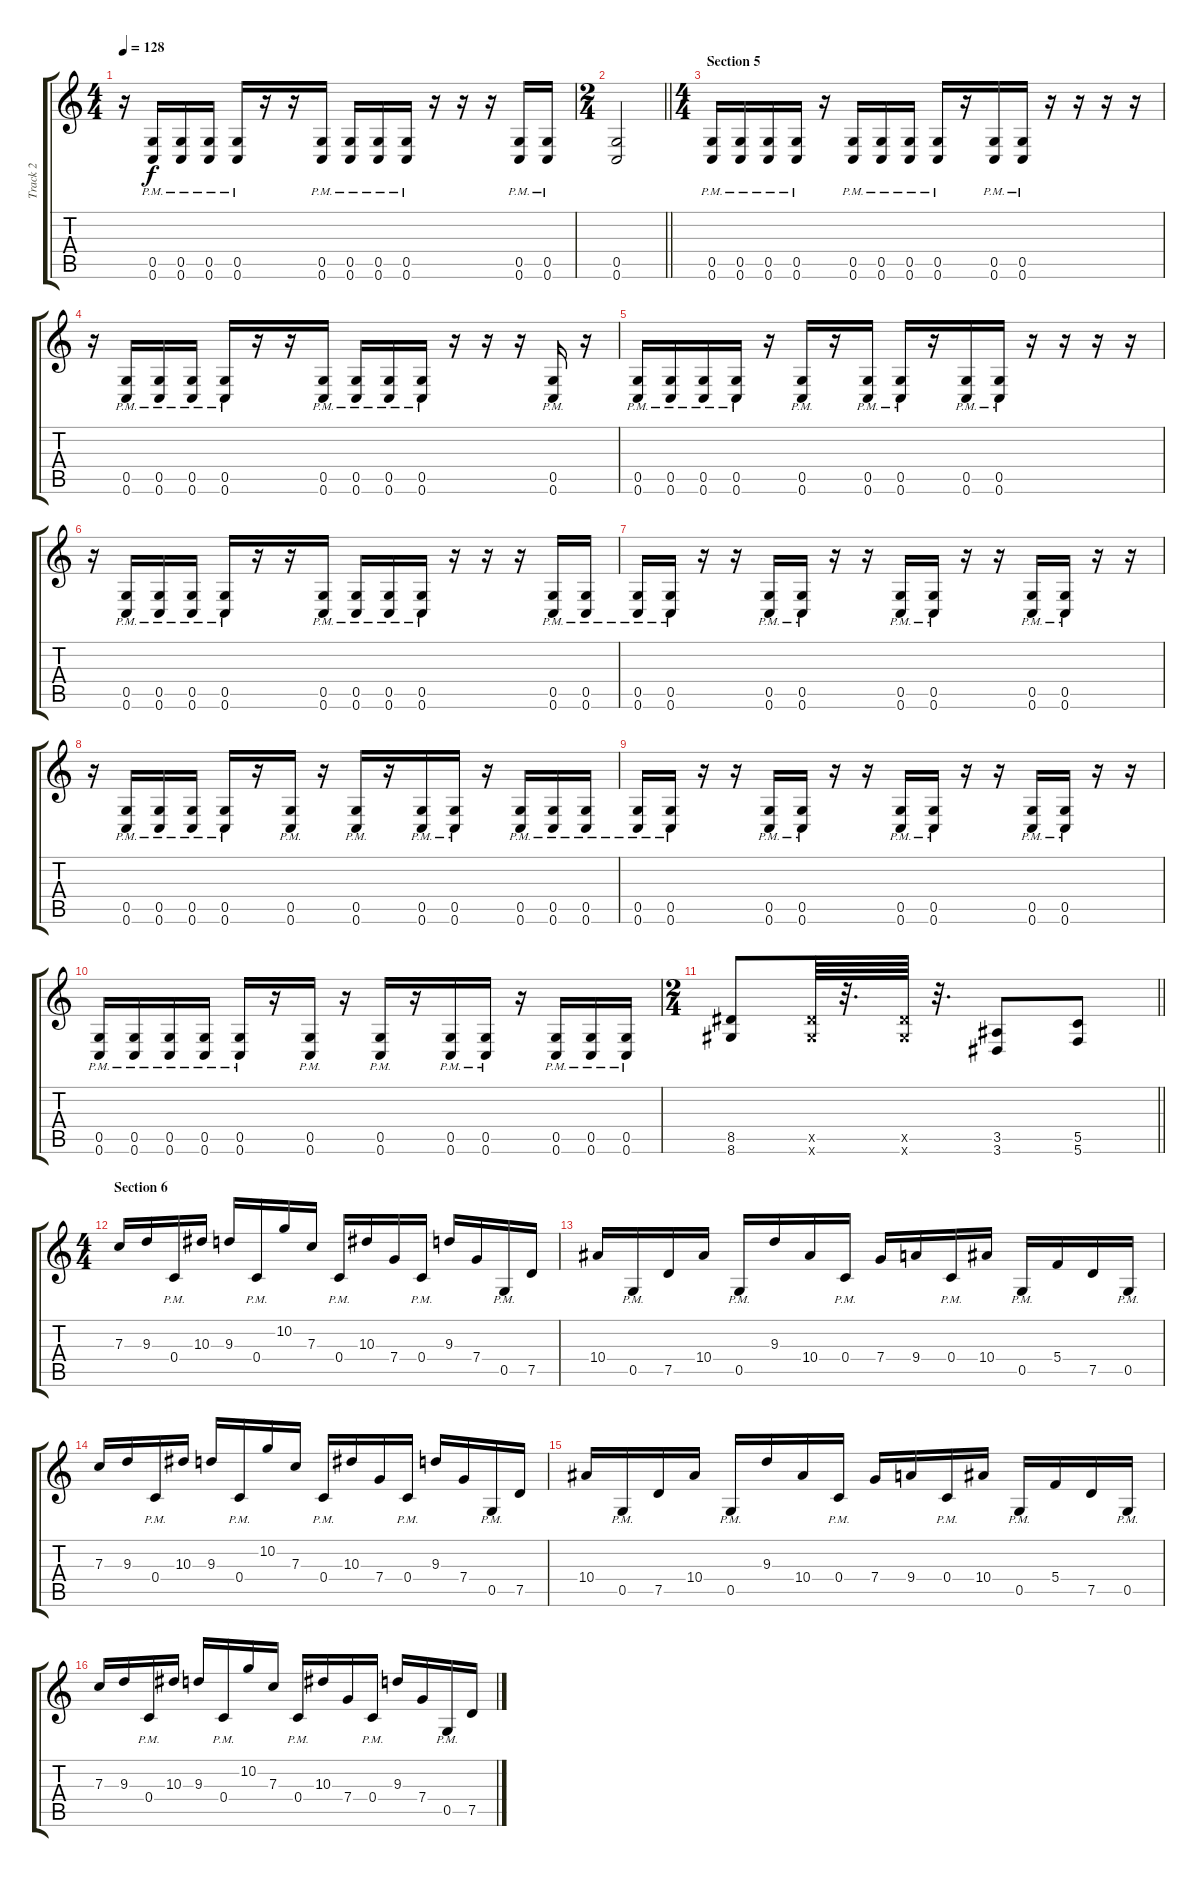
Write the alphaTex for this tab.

\track ("Track 2" "Track 2") {instrument distortionguitar}
\staff {score tabs}
\tuning (D4 A3 F3 C3 G2 C2) {hide}
\ts (4 4)
\tempo 128
\clef g2
\ks c
r.16{dy f} (0.5{pm} 0.6{pm}).16 (0.5{pm} 0.6{pm}).16 (0.5{pm} 0.6{pm}).16 (0.5{pm} 0.6{pm}).16 r.16 r.16 (0.5{pm} 0.6{pm}).16 (0.5{pm} 0.6{pm}).16 (0.5{pm} 0.6{pm}).16 (0.5{pm} 0.6{pm}).16 r.16 r.16 r.16 (0.5{pm} 0.6{pm}).16 (0.5{pm} 0.6{pm}).16 |
\ts (2 4)
\barLineRight lightlight
(0.5 0.6).2 |
\ts (4 4)
\section ("" "Section 5")
(0.5{pm} 0.6{pm}).16 (0.5{pm} 0.6{pm}).16 (0.5{pm} 0.6{pm}).16 (0.5{pm} 0.6{pm}).16 r.16 (0.5{pm} 0.6{pm}).16 (0.5{pm} 0.6{pm}).16 (0.5{pm} 0.6{pm}).16 (0.5{pm} 0.6{pm}).16 r.16 (0.5{pm} 0.6{pm}).16 (0.5{pm} 0.6{pm}).16 r.16 r.16 r.16 r.16 |
r.16 (0.5{pm} 0.6{pm}).16 (0.5{pm} 0.6{pm}).16 (0.5{pm} 0.6{pm}).16 (0.5{pm} 0.6{pm}).16 r.16 r.16 (0.5{pm} 0.6{pm}).16 (0.5{pm} 0.6{pm}).16 (0.5{pm} 0.6{pm}).16 (0.5{pm} 0.6{pm}).16 r.16 r.16 r.16 (0.5{pm} 0.6{pm}).16 r.16 |
(0.5{pm} 0.6{pm}).16 (0.5{pm} 0.6{pm}).16 (0.5{pm} 0.6{pm}).16 (0.5{pm} 0.6{pm}).16 r.16 (0.5{pm} 0.6{pm}).16 r.16 (0.5{pm} 0.6{pm}).16 (0.5{pm} 0.6{pm}).16 r.16 (0.5{pm} 0.6{pm}).16 (0.5{pm} 0.6{pm}).16 r.16 r.16 r.16 r.16 |
r.16 (0.5{pm} 0.6{pm}).16 (0.5{pm} 0.6{pm}).16 (0.5{pm} 0.6{pm}).16 (0.5{pm} 0.6{pm}).16 r.16 r.16 (0.5{pm} 0.6{pm}).16 (0.5{pm} 0.6{pm}).16 (0.5{pm} 0.6{pm}).16 (0.5{pm} 0.6{pm}).16 r.16 r.16 r.16 (0.5{pm} 0.6{pm}).16 (0.5{pm} 0.6{pm}).16 |
(0.5{pm} 0.6{pm}).16 (0.5{pm} 0.6{pm}).16 r.16 r.16 (0.5{pm} 0.6{pm}).16 (0.5{pm} 0.6{pm}).16 r.16 r.16 (0.5{pm} 0.6{pm}).16 (0.5{pm} 0.6{pm}).16 r.16 r.16 (0.5{pm} 0.6{pm}).16 (0.5{pm} 0.6{pm}).16 r.16 r.16 |
r.16 (0.5{pm} 0.6{pm}).16 (0.5{pm} 0.6{pm}).16 (0.5{pm} 0.6{pm}).16 (0.5{pm} 0.6{pm}).16 r.16 (0.5{pm} 0.6{pm}).16 r.16 (0.5{pm} 0.6{pm}).16 r.16 (0.5{pm} 0.6{pm}).16 (0.5{pm} 0.6{pm}).16 r.16 (0.5{pm} 0.6{pm}).16 (0.5{pm} 0.6{pm}).16 (0.5{pm} 0.6{pm}).16 |
(0.5{pm} 0.6{pm}).16 (0.5{pm} 0.6{pm}).16 r.16 r.16 (0.5{pm} 0.6{pm}).16 (0.5{pm} 0.6{pm}).16 r.16 r.16 (0.5{pm} 0.6{pm}).16 (0.5{pm} 0.6{pm}).16 r.16 r.16 (0.5{pm} 0.6{pm}).16 (0.5{pm} 0.6{pm}).16 r.16 r.16 |
(0.5{pm} 0.6{pm}).16 (0.5{pm} 0.6{pm}).16 (0.5{pm} 0.6{pm}).16 (0.5{pm} 0.6{pm}).16 (0.5{pm} 0.6{pm}).16 r.16 (0.5{pm} 0.6{pm}).16 r.16 (0.5{pm} 0.6{pm}).16 r.16 (0.5{pm} 0.6{pm}).16 (0.5{pm} 0.6{pm}).16 r.16 (0.5{pm} 0.6{pm}).16 (0.5{pm} 0.6{pm}).16 (0.5{pm} 0.6{pm}).16 |
\ts (2 4)
\barLineRight lightlight
(8.5 8.6).8 (8.5{x} 8.6{x}).64 r.32{d} (8.5{x} 8.6{x}).64 r.32{d} (3.5 3.6).8 (5.5 5.6).8 |
\ts (4 4)
\section ("" "Section 6")
7.3.16 9.3.16 0.4{pm}.16 10.3.16 9.3.16 0.4{pm}.16 10.2.16 7.3.16 0.4{pm}.16 10.3.16 7.4.16 0.4{pm}.16 9.3.16 7.4.16 0.5{pm}.16 7.5.16 |
10.4.16 0.5{pm}.16 7.5.16 10.4.16 0.5{pm}.16 9.3.16 10.4.16 0.4{pm}.16 7.4.16 9.4.16 0.4{pm}.16 10.4.16 0.5{pm}.16 5.4.16 7.5.16 0.5{pm}.16 |
7.3.16 9.3.16 0.4{pm}.16 10.3.16 9.3.16 0.4{pm}.16 10.2.16 7.3.16 0.4{pm}.16 10.3.16 7.4.16 0.4{pm}.16 9.3.16 7.4.16 0.5{pm}.16 7.5.16 |
10.4.16 0.5{pm}.16 7.5.16 10.4.16 0.5{pm}.16 9.3.16 10.4.16 0.4{pm}.16 7.4.16 9.4.16 0.4{pm}.16 10.4.16 0.5{pm}.16 5.4.16 7.5.16 0.5{pm}.16 |
7.3.16 9.3.16 0.4{pm}.16 10.3.16 9.3.16 0.4{pm}.16 10.2.16 7.3.16 0.4{pm}.16 10.3.16 7.4.16 0.4{pm}.16 9.3.16 7.4.16 0.5{pm}.16 7.5.16
